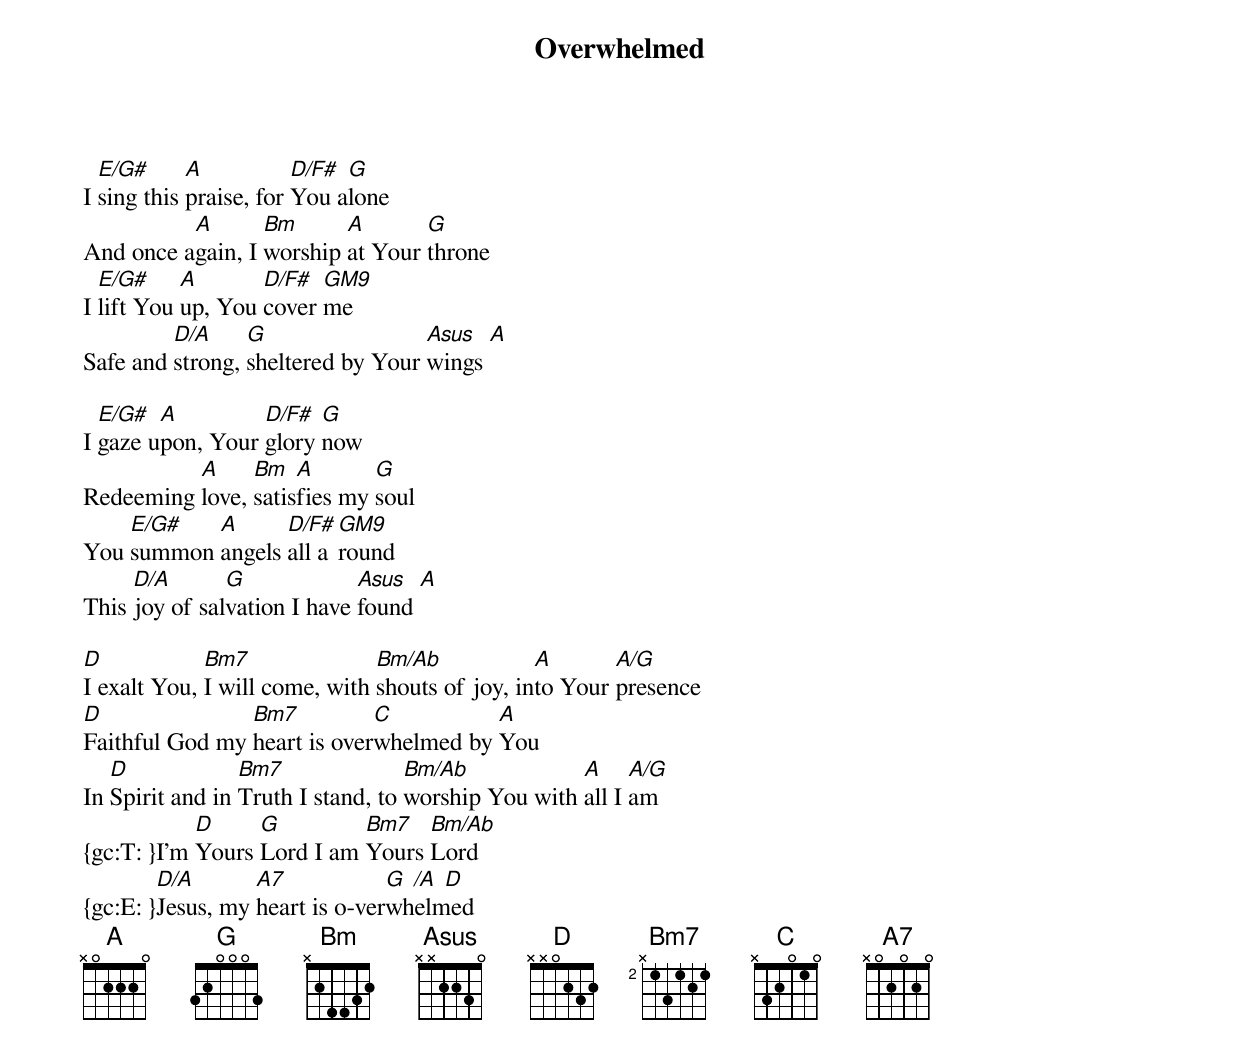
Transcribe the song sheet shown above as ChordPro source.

{title: Overwhelmed}
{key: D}
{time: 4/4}
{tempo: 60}
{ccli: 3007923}
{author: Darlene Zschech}
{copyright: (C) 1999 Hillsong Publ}

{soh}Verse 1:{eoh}
I [E/G#]sing this [A]praise, for [D/F#]You a[G]lone
And once a[A]gain, I [Bm]worship [A]at Your [G]throne
I [E/G#]lift You [A]up, You [D/F#]cover [GM9]me
Safe and [D/A]strong, [G]sheltered by Your [Asus]wings [A]

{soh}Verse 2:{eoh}
I [E/G#]gaze u[A]pon, Your [D/F#]glory [G]now
Redeeming [A]love, [Bm]satis[A]fies my [G]soul
You [E/G#]summon [A]angels [D/F#]all a[GM9]round
This [D/A]joy of sal[G]vation I have [Asus]found [A]

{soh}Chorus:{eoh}
[D]I exalt You, [Bm7]I will come, with [Bm/Ab]shouts of joy, in[A]to Your [A/G]presence
[D]Faithful God my [Bm7]heart is over[C]whelmed by [A]You
In [D]Spirit and in [Bm7]Truth I stand, to [Bm/Ab]worship You with [A]all I [A/G]am
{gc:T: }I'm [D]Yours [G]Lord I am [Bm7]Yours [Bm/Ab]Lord
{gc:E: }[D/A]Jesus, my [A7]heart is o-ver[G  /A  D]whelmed
